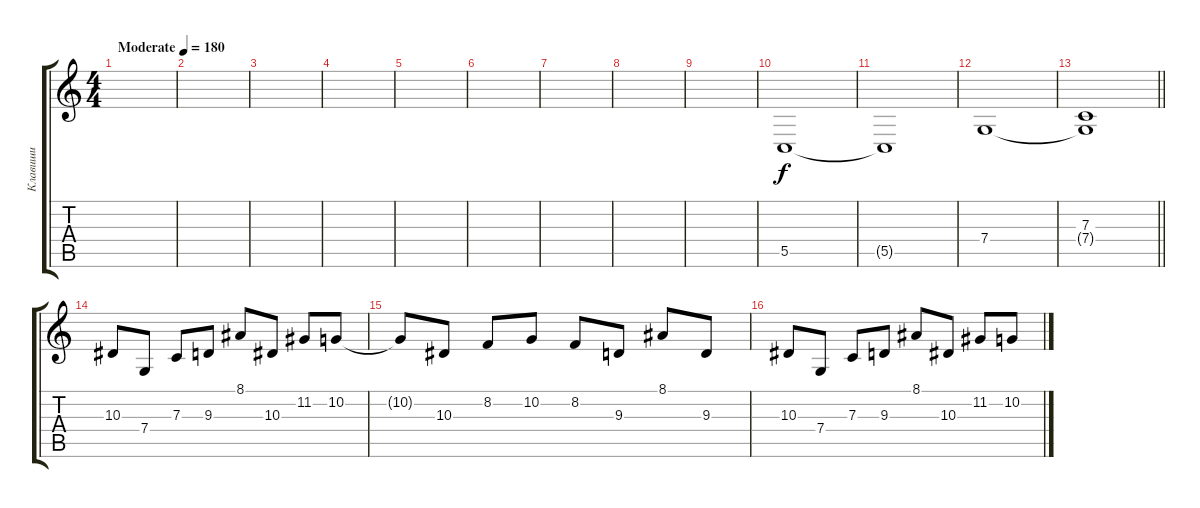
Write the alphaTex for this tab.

\track ("Клавиши" "Клавиши") {instrument stringensemble1}
\staff {score tabs}
\tuning (D4 A3 F3 C3 G2 C2) {hide}
\ts (4 4)
\tempo (180 "Moderate")
\clef g2
\ks c
|
|
|
|
|
|
|
|
|
5.5.1 |
5.5{t}.1 |
7.4.1 |
\barLineRight lightlight
(7.3 7.4{t}).1 |
\section ("" "")
10.3.8 7.4.8 7.3.8 9.3.8 8.1.8 10.3.8 11.2.8 10.2.8 |
10.2{t}.8 10.3.8 8.2.8 10.2.8 8.2.8 9.3.8 8.1.8 9.3.8 |
10.3.8 7.4.8 7.3.8 9.3.8 8.1.8 10.3.8 11.2.8 10.2.8
